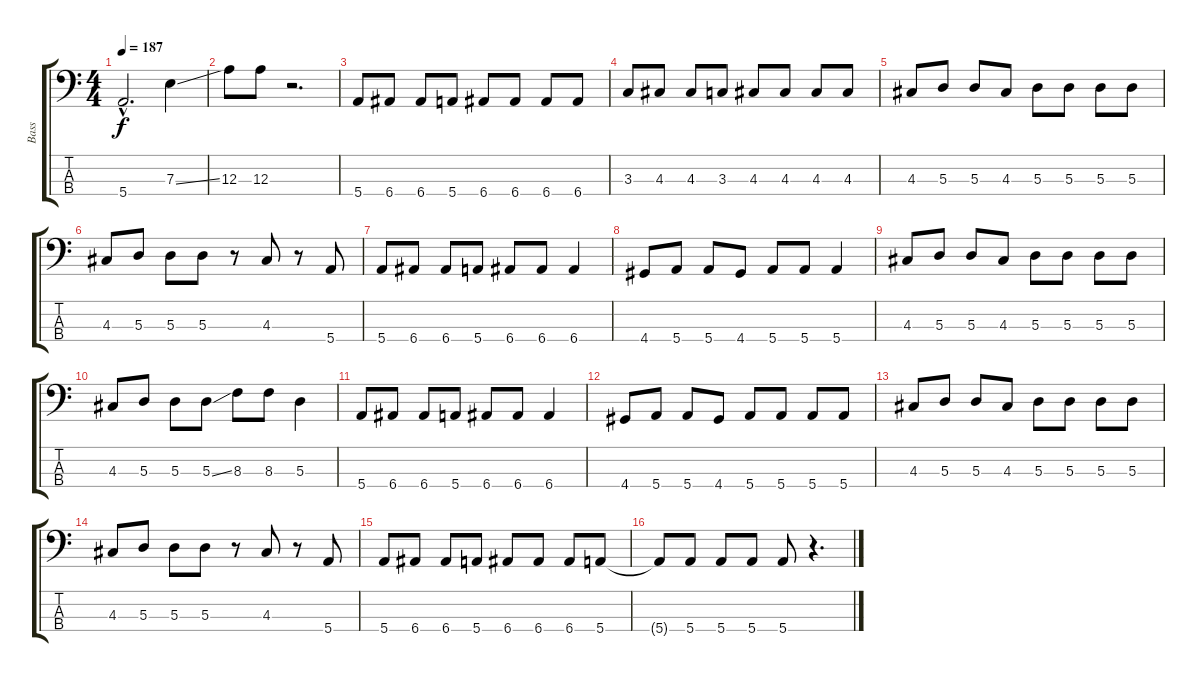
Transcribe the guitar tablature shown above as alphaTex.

\track ("Bass" "Bass") {instrument electricbasspick}
\staff {score tabs}
\tuning (G2 D2 A1 E1) {hide}
\ts (4 4)
\tempo 187
\clef f4
\ks c
5.4{hac t}.2{d dy f} 7.3{ss}.4 |
12.3.8 12.3.8 r.2{d} |
5.4.8 6.4.8 6.4.8 5.4.8 6.4.8 6.4.8 6.4.8 6.4.8 |
3.3.8 4.3.8 4.3.8 3.3.8 4.3.8 4.3.8 4.3.8 4.3.8 |
4.3.8 5.3.8 5.3.8 4.3.8 5.3.8 5.3.8 5.3.8 5.3.8 |
4.3.8 5.3.8 5.3.8 5.3.8 r.8 4.3.8 r.8 5.4.8 |
5.4.8 6.4.8 6.4.8 5.4.8 6.4.8 6.4.8 6.4.4 |
4.4.8 5.4.8 5.4.8 4.4.8 5.4.8 5.4.8 5.4.4 |
4.3.8 5.3.8 5.3.8 4.3.8 5.3.8 5.3.8 5.3.8 5.3.8 |
4.3.8 5.3.8 5.3.8 5.3{ss}.8 8.3.8 8.3.8 5.3.4 |
5.4.8 6.4.8 6.4.8 5.4.8 6.4.8 6.4.8 6.4.4 |
4.4.8 5.4.8 5.4.8 4.4.8 5.4.8 5.4.8 5.4.8 5.4.8 |
4.3.8 5.3.8 5.3.8 4.3.8 5.3.8 5.3.8 5.3.8 5.3.8 |
4.3.8 5.3.8 5.3.8 5.3.8 r.8 4.3.8 r.8 5.4.8 |
5.4.8 6.4.8 6.4.8 5.4.8 6.4.8 6.4.8 6.4.8 5.4.8 |
5.4{t}.8 5.4.8 5.4.8 5.4.8 5.4.8 r.4{d}
